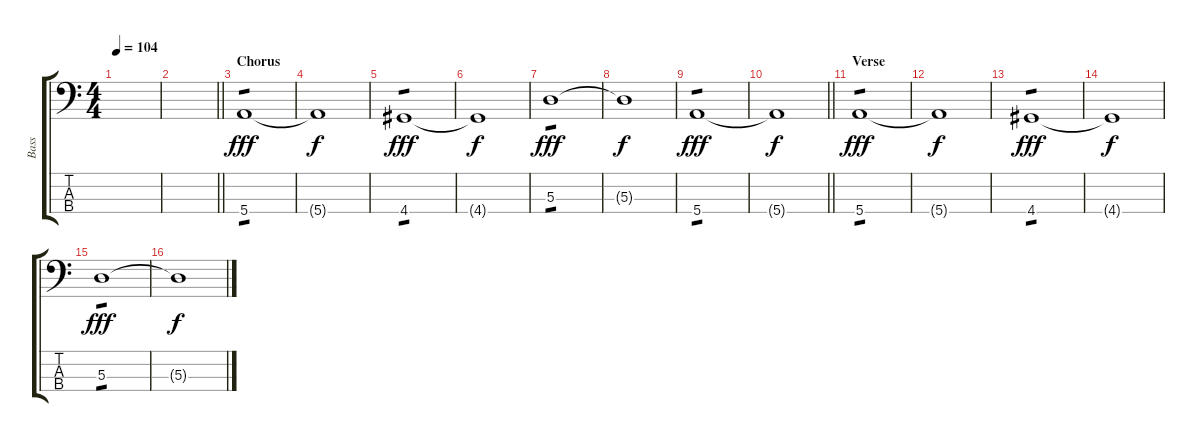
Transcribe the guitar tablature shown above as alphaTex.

\track ("Bass" "Bass") {instrument electricbassfinger}
\staff {score tabs}
\tuning (G2 D2 A1 E1) {hide}
\ts (4 4)
\tempo 104
\clef f4
\ks c
|
\barLineRight lightlight
|
\section ("" "Chorus")
5.4.1{tp 1 dy fff} |
5.4{t}.1{dy f} |
4.4.1{tp 1 dy fff} |
4.4{t}.1{dy f} |
5.3.1{tp 1 dy fff} |
5.3{t}.1{dy f} |
5.4.1{tp 1 dy fff} |
\barLineRight lightlight
5.4{t}.1{dy f} |
\section ("" "Verse")
5.4.1{tp 1 dy fff} |
5.4{t}.1{dy f} |
4.4.1{tp 1 dy fff} |
4.4{t}.1{dy f} |
5.3.1{tp 1 dy fff} |
5.3{t}.1{dy f}
